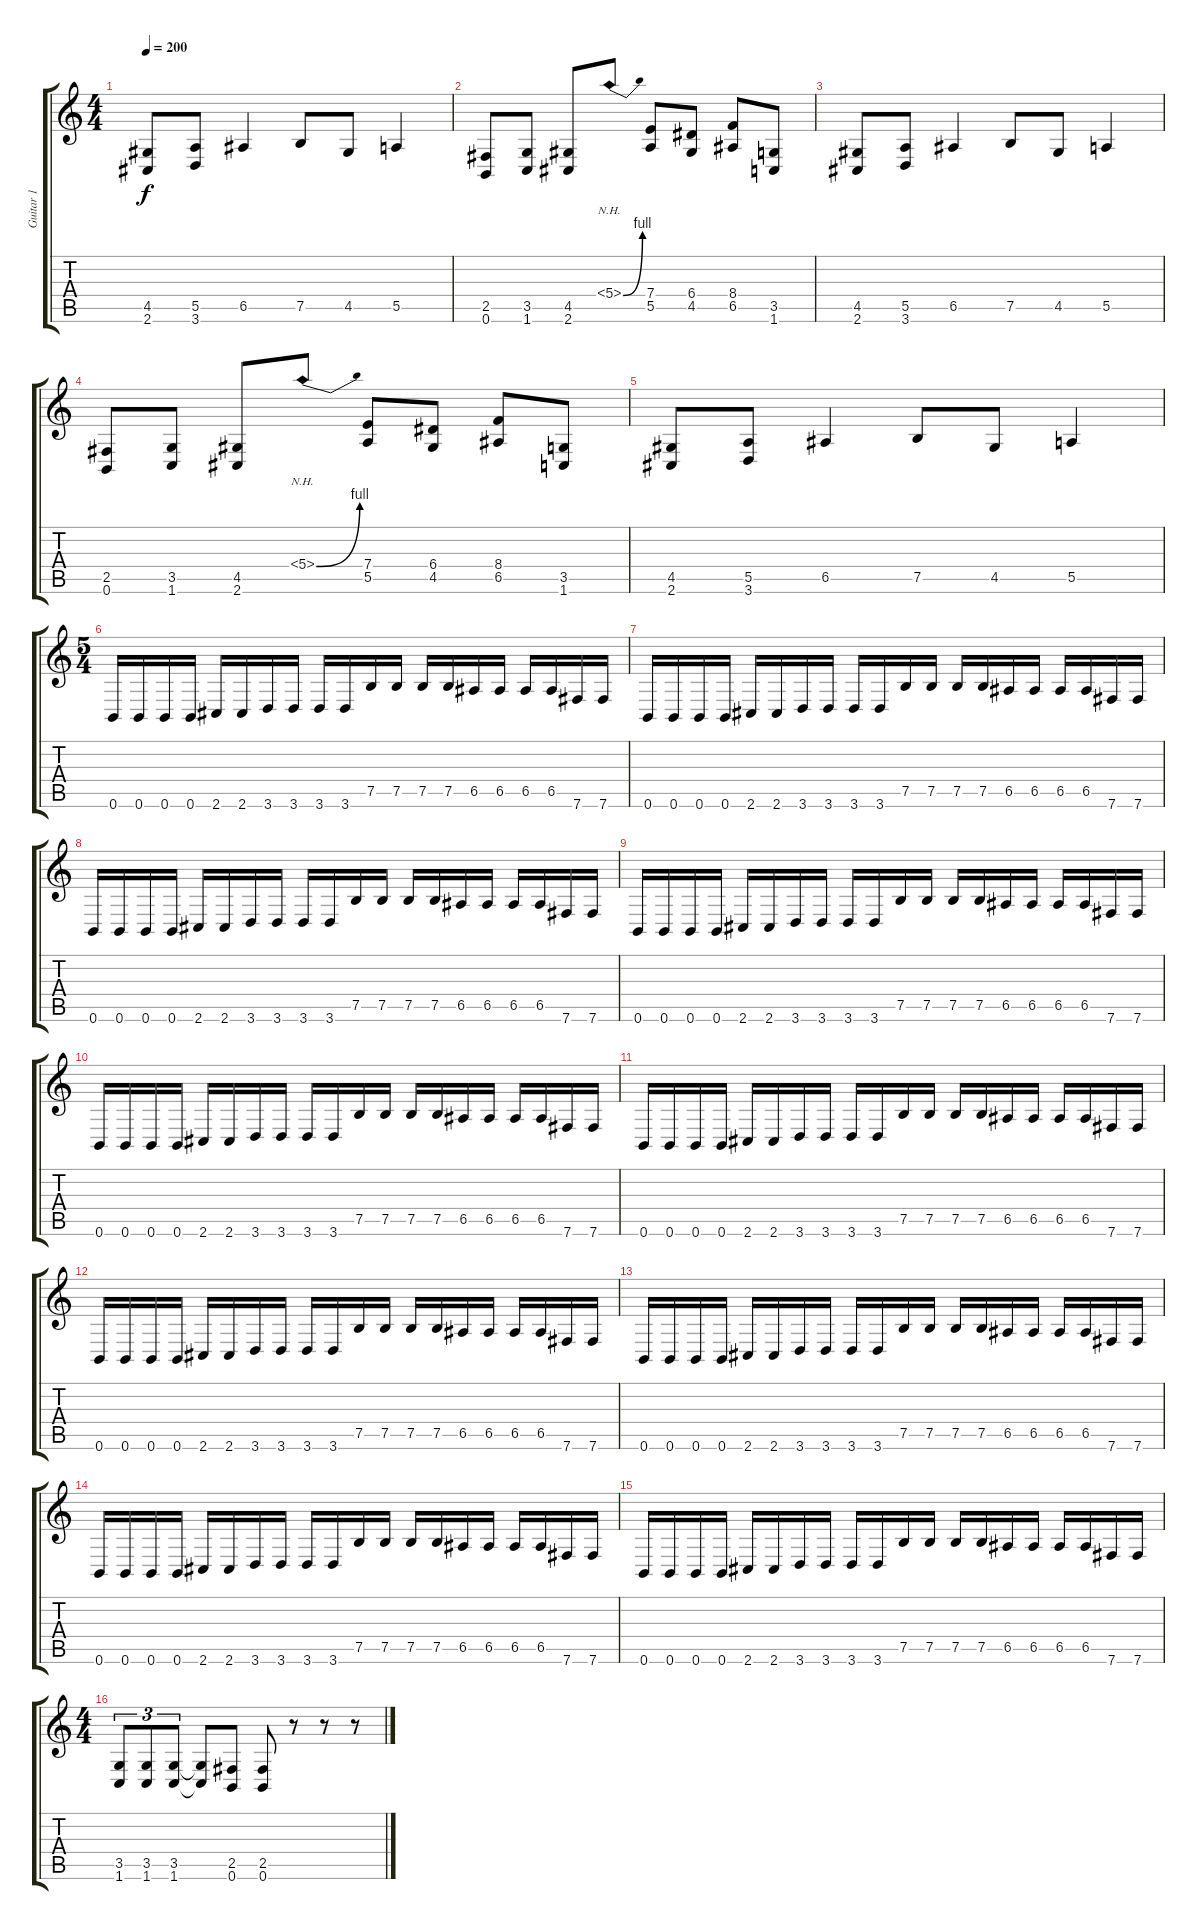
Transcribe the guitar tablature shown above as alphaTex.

\track ("Guitar 1" "Guitar 1") {instrument distortionguitar}
\staff {score tabs}
\tuning (B3 Gb3 D3 A2 E2 B1) {hide}
\ts (4 4)
\tempo 200
\clef g2
\ks c
(4.5 2.6).8{dy f} (5.5 3.6).8 6.5.4 7.5.8 4.5.8 5.5.4 |
(2.5 0.6).8 (3.5 1.6).8 (4.5 2.6).8 5.4{be (bend 0 0 60 4) nh}.8 (7.4 5.5).8 (6.4 4.5).8 (8.4 6.5).8 (3.5 1.6).8 |
(4.5 2.6).8 (5.5 3.6).8 6.5.4 7.5.8 4.5.8 5.5.4 |
(2.5 0.6).8 (3.5 1.6).8 (4.5 2.6).8 5.4{be (bend 0 0 60 4) nh}.8 (7.4 5.5).8 (6.4 4.5).8 (8.4 6.5).8 (3.5 1.6).8 |
(4.5 2.6).8 (5.5 3.6).8 6.5.4 7.5.8 4.5.8 5.5.4 |
\ts (5 4)
0.6.16 0.6.16 0.6.16 0.6.16 2.6.16 2.6.16 3.6.16 3.6.16 3.6.16 3.6.16 7.5.16 7.5.16 7.5.16 7.5.16 6.5.16 6.5.16 6.5.16 6.5.16 7.6.16 7.6.16 |
0.6.16 0.6.16 0.6.16 0.6.16 2.6.16 2.6.16 3.6.16 3.6.16 3.6.16 3.6.16 7.5.16 7.5.16 7.5.16 7.5.16 6.5.16 6.5.16 6.5.16 6.5.16 7.6.16 7.6.16 |
0.6.16 0.6.16 0.6.16 0.6.16 2.6.16 2.6.16 3.6.16 3.6.16 3.6.16 3.6.16 7.5.16 7.5.16 7.5.16 7.5.16 6.5.16 6.5.16 6.5.16 6.5.16 7.6.16 7.6.16 |
0.6.16 0.6.16 0.6.16 0.6.16 2.6.16 2.6.16 3.6.16 3.6.16 3.6.16 3.6.16 7.5.16 7.5.16 7.5.16 7.5.16 6.5.16 6.5.16 6.5.16 6.5.16 7.6.16 7.6.16 |
0.6.16 0.6.16 0.6.16 0.6.16 2.6.16 2.6.16 3.6.16 3.6.16 3.6.16 3.6.16 7.5.16 7.5.16 7.5.16 7.5.16 6.5.16 6.5.16 6.5.16 6.5.16 7.6.16 7.6.16 |
0.6.16 0.6.16 0.6.16 0.6.16 2.6.16 2.6.16 3.6.16 3.6.16 3.6.16 3.6.16 7.5.16 7.5.16 7.5.16 7.5.16 6.5.16 6.5.16 6.5.16 6.5.16 7.6.16 7.6.16 |
0.6.16 0.6.16 0.6.16 0.6.16 2.6.16 2.6.16 3.6.16 3.6.16 3.6.16 3.6.16 7.5.16 7.5.16 7.5.16 7.5.16 6.5.16 6.5.16 6.5.16 6.5.16 7.6.16 7.6.16 |
0.6.16 0.6.16 0.6.16 0.6.16 2.6.16 2.6.16 3.6.16 3.6.16 3.6.16 3.6.16 7.5.16 7.5.16 7.5.16 7.5.16 6.5.16 6.5.16 6.5.16 6.5.16 7.6.16 7.6.16 |
0.6.16 0.6.16 0.6.16 0.6.16 2.6.16 2.6.16 3.6.16 3.6.16 3.6.16 3.6.16 7.5.16 7.5.16 7.5.16 7.5.16 6.5.16 6.5.16 6.5.16 6.5.16 7.6.16 7.6.16 |
0.6.16 0.6.16 0.6.16 0.6.16 2.6.16 2.6.16 3.6.16 3.6.16 3.6.16 3.6.16 7.5.16 7.5.16 7.5.16 7.5.16 6.5.16 6.5.16 6.5.16 6.5.16 7.6.16 7.6.16 |
\ts (4 4)
(3.5 1.6).8{tu (3 2)} (3.5 1.6).8{tu (3 2)} (3.5 1.6).8{tu (3 2)} (3.5{t} 1.6{t}).8 (2.5 0.6).8 (2.5 0.6).8 r.8 r.8 r.8
